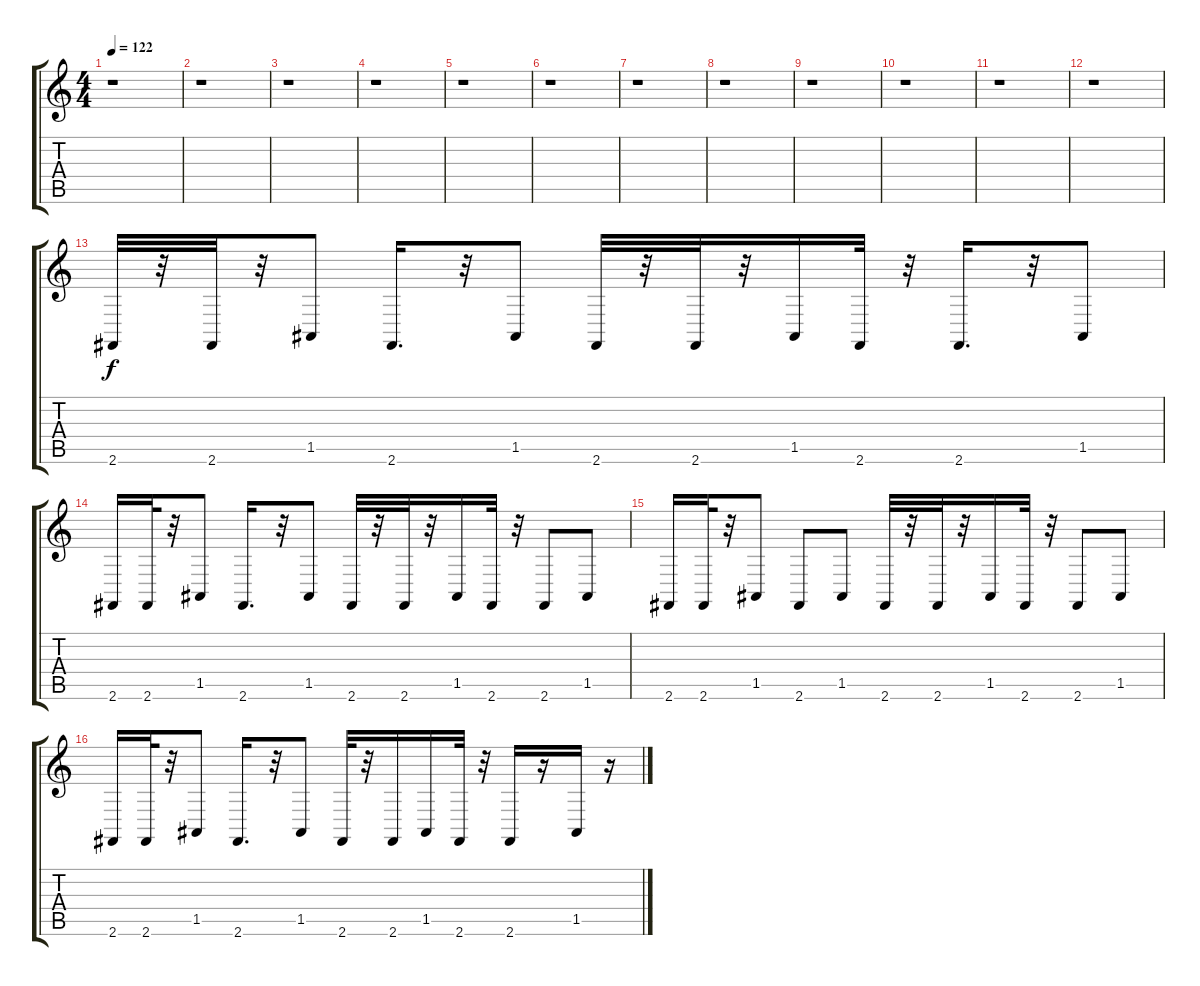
\track "" {instrument acousticgrandpiano}
\staff {score tabs}
\tuning (E4 B3 G3 D3 A2 E2) {hide}
\ts (4 4)
\tempo 122
\clef g2
\ks c
r.1{dy f} |
r.1 |
r.1 |
r.1 |
r.1 |
r.1 |
r.1 |
r.1 |
r.1 |
r.1 |
r.1 |
r.1 |
2.6.32 r.32 2.6.32 r.32 1.5.8 2.6.16{d} r.32 1.5.8 2.6.32 r.32 2.6.32 r.32 1.5.16 2.6.32 r.32 2.6.16{d} r.32 1.5.8 |
2.6.16 2.6.32 r.32 1.5.8 2.6.16{d} r.32 1.5.8 2.6.32 r.32 2.6.32 r.32 1.5.16 2.6.32 r.32 2.6.8 1.5.8 |
2.6.16 2.6.32 r.32 1.5.8 2.6.8 1.5.8 2.6.32 r.32 2.6.32 r.32 1.5.16 2.6.32 r.32 2.6.8 1.5.8 |
2.6.16 2.6.32 r.32 1.5.8 2.6.16{d} r.32 1.5.8 2.6.32 r.32 2.6.16 1.5.16 2.6.32 r.32 2.6.16 r.16 1.5.16 r.16
